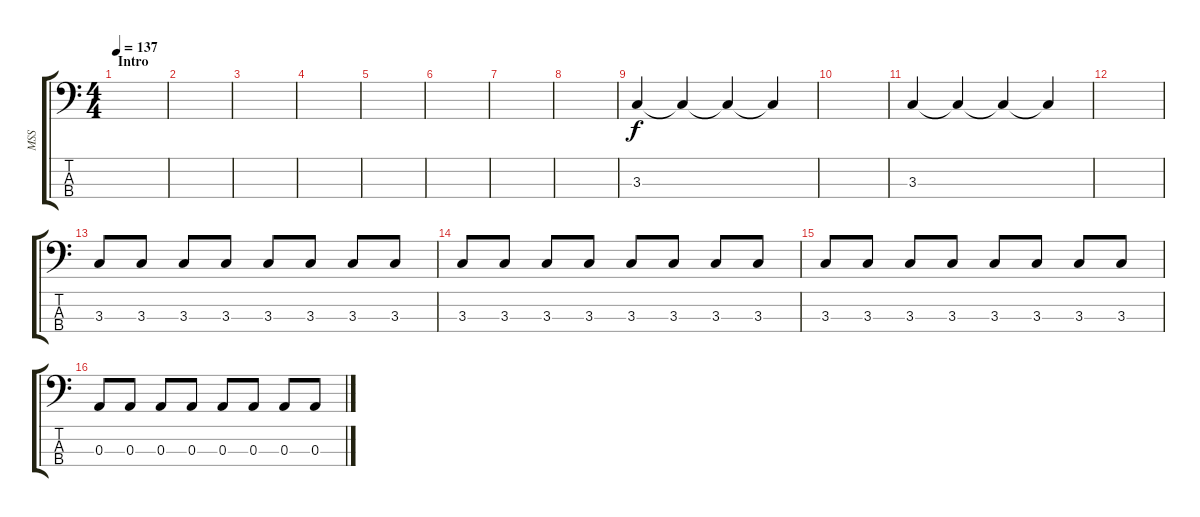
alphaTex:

\track ("MSS" "MSS") {instrument electricbassfinger}
\staff {score tabs}
\tuning (G2 D2 A1 E1) {hide}
\ts (4 4)
\section ("" "Intro")
\tempo 137
\clef f4
\ks c
|
|
|
|
|
|
|
|
3.3.4 3.3{t}.4 3.3{t}.4 3.3{t}.4 |
|
3.3.4 3.3{t}.4 3.3{t}.4 3.3{t}.4 |
|
3.3.8 3.3.8 3.3.8 3.3.8 3.3.8 3.3.8 3.3.8 3.3.8 |
3.3.8 3.3.8 3.3.8 3.3.8 3.3.8 3.3.8 3.3.8 3.3.8 |
3.3.8 3.3.8 3.3.8 3.3.8 3.3.8 3.3.8 3.3.8 3.3.8 |
0.3.8 0.3.8 0.3.8 0.3.8 0.3.8 0.3.8 0.3.8 0.3.8
